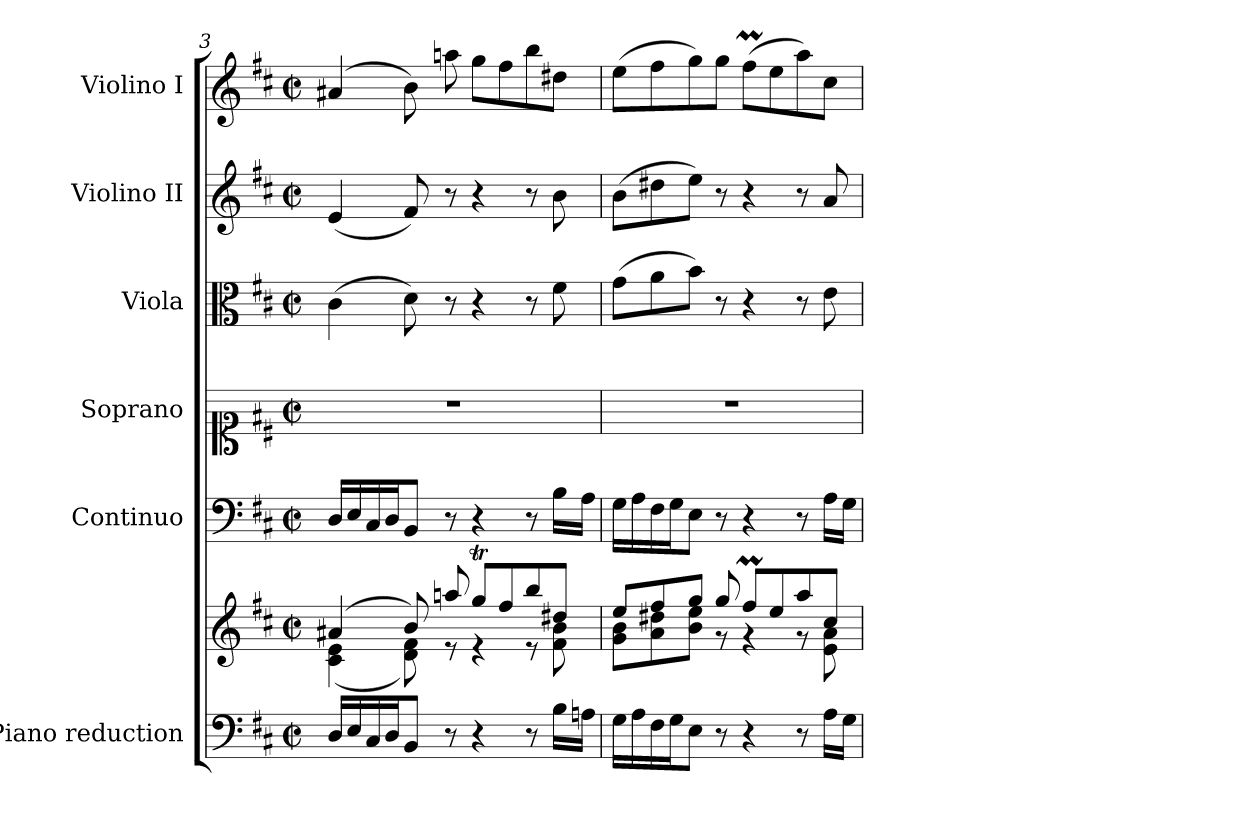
**kern	**kern	**kern	**dynam	**kern	**kern	**dynam	**kern	**dynam	**kern	**dynam
*part6	*part6	*part5	*part5	*part4	*part3	*part3	*part2	*part2	*part1	*part1
*staff7	*staff6	*staff5	*staff5	*staff4	*staff3	*staff3	*staff2	*staff2	*staff1	*staff1
*I"Piano reduction	*	*I"Continuo	*	*I"Soprano	*I"Viola	*	*I"Violino II	*	*I"Violino I	*
*I'Pno	*	*	*	*	*I'Vla	*	*I'Vln	*	*I'Vln	*
*clefF4	*clefG2	*clefF4	*	*clefC1	*clefC3	*	*clefG2	*	*clefG2	*
*k[f#c#]	*k[f#c#]	*k[f#c#]	*	*k[f#c#]	*k[f#c#]	*	*k[f#c#]	*	*k[f#c#]	*
*M2/2	*M2/2	*M2/2	*	*M2/2	*M2/2	*	*M2/2	*	*M2/2	*
*met(c|)	*met(c|)	*met(c|)	*	*met(c|)	*met(c|)	*	*met(c|)	*	*met(c|)	*
=3	=3	=3	=3	=3	=3	=3	=3	=3	=3	=3
*	*^	*	*	*	*	*	*	*	*	*
16D/LL	(4a#X/	(4c#\ 4e\	16D/LL	.	1r	(4c#\	.	(4e/	.	(4a#X/	.
16E/	.	.	16E/	.	.	.	.	.	.	.	.
16C#/	.	.	16C#/	.	.	.	.	.	.	.	.
16D/J	.	.	16D/J	.	.	.	.	.	.	.	.
8BB/J	8b/)	8d\ 8f#\)	8BB/J	.	.	8d\)	.	8f#/)	.	8b\)	.
!	!	!	!	!	!	!	!	!	!	!	!LO:DY:b
8r	8aan/	8r	8r	.	.	8r	.	8r	.	8aan\	other-dynamics
4r	8ggT/L	4r	4r	.	.	4r	.	4r	.	8gg\L	.
.	8ff#/	.	.	.	.	.	.	.	.	8ff#\	.
8r	8bb/	8r	8r	.	.	8r	.	8r	.	8bb\	.
!	!	!	!	!LO:DY:a	!	!	!LO:DY:b	!	!LO:DY:b	!	!
16B\LL	8dd#X/J	8f#\ 8b\	16B\LL	other-dynamics	.	8f#\	other-dynamics	8b\	other-dynamics	8dd#X\J	.
16An\JJ	.	.	16A\JJ	.	.	.	.	.	.	.	.
=4	=4	=4	=4	=4	=4	=4	=4	=4	=4	=4	=4
16G\LL	8ee/L	8g\ 8b\L	16G\LL	.	1r	(8g\L	.	(8b\L	.	(8ee\L	.
16A\	.	.	16A\	.	.	.	.	.	.	.	.
16F#\	8ff#/	8a\ 8dd#X\	16F#\	.	.	8a\	.	8dd#X\	.	8ff#\	.
16G\J	.	.	16G\J	.	.	.	.	.	.	.	.
8E\J	8gg/J	8b\ 8ee\J	8E\J	.	.	8b\J)	.	8ee\J)	.	8gg\)	.
8r	8gg/	8r	8r	.	.	8r	.	8r	.	8gg\J	.
4r	8ff#m/L	4r	4r	.	.	4r	.	4r	.	(8ff#m\L	.
.	8ee/	.	.	.	.	.	.	.	.	8ee\	.
8r	8aa/	8r	8r	.	.	8r	.	8r	.	8aa\)	.
16A\LL	8cc#/J	8e\ 8a\	16A\LL	.	.	8e\	.	8a/	.	8cc#\J	.
16G\JJ	.	.	16G\JJ	.	.	.	.	.	.	.	.
*	*v	*v	*	*	*	*	*	*	*	*	*
=	=	=	=	=	=	=	=	=	=	=
*-	*-	*-	*-	*-	*-	*-	*-	*-	*-	*-
